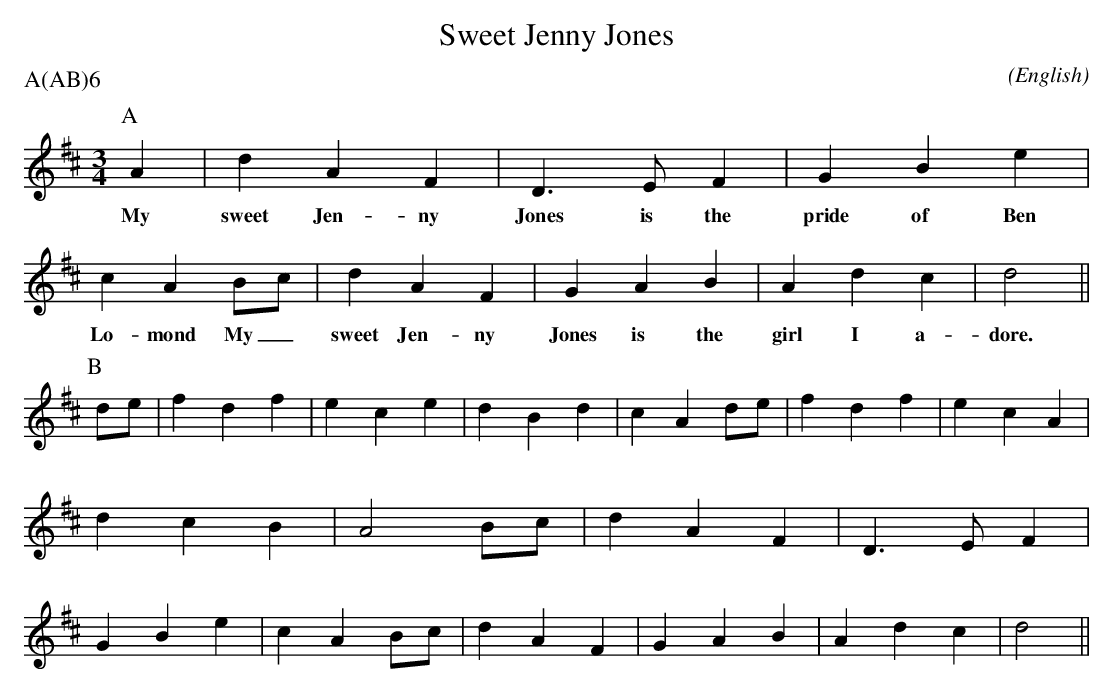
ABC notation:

X:1
T:Sweet Jenny Jones
M:3/4
C:
O:English
P:A(AB)6
K:D
P:A
   A2 | d2    A2   F2 | D3    E  F2 | G2    B2 e2 | c2  A2   \
w: My   sweet Jen- ny   Jones is the  pride of Ben  Lo- mond
   Bc | d2    A2   F2 | G2    A2 B2 | A2    d2 c2 | d4       ||
w: My_  sweet Jen- ny   Jones is the  girl  I  a-   dore.
P:B
   de | f2 d2 f2 | e2 c2 e2 | d2 B2 d2 | c2 A2 \
   de | f2 d2 f2 | e2 c2 A2 | d2 c2 B2 | A4    \
   Bc | d2 A2 F2 | D3  E F2 | G2 B2 e2 | c2 A2 \
   Bc | d2 A2 F2 | G2 A2 B2 | A2 d2 c2 | d4    ||
